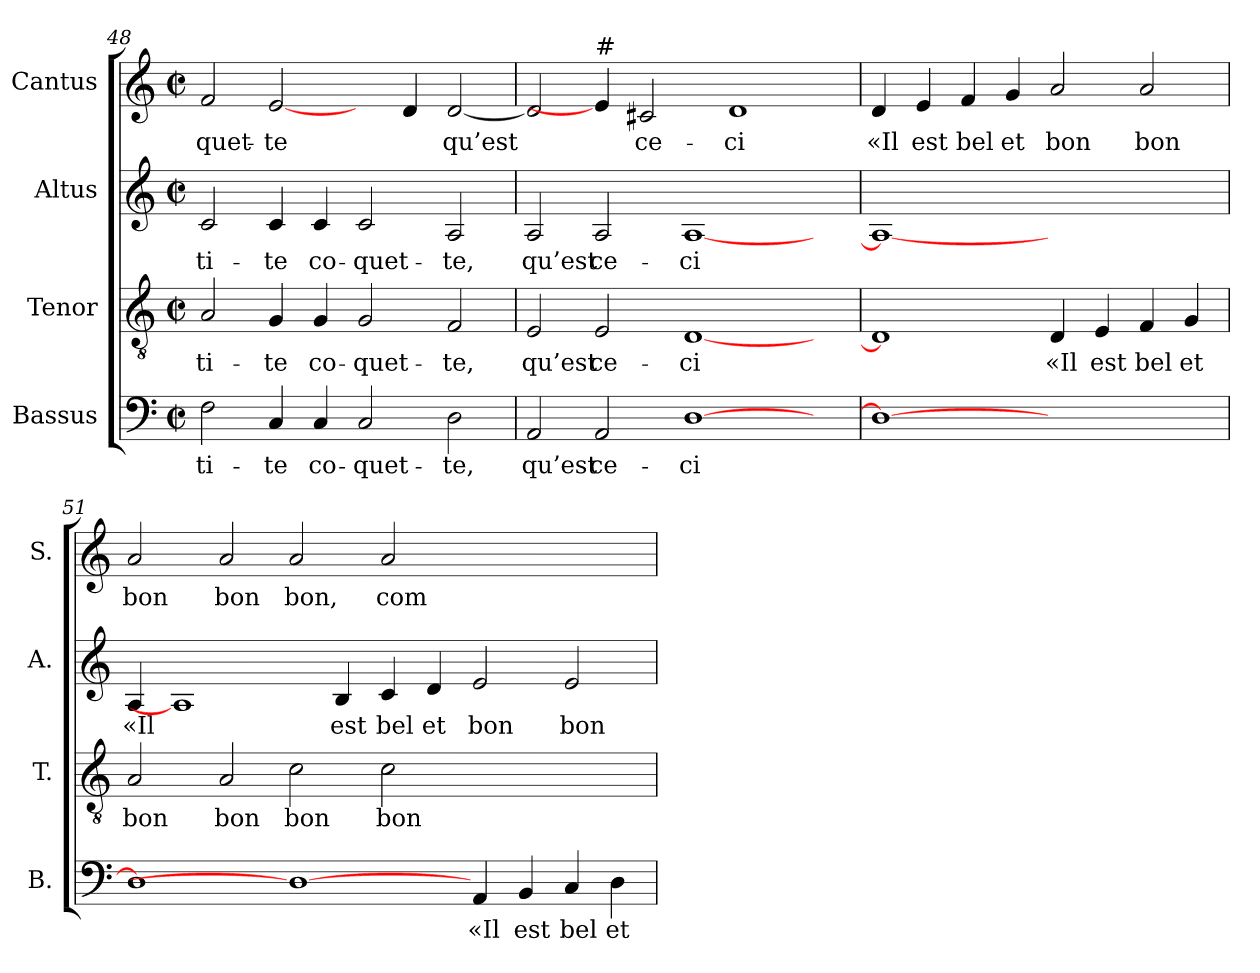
**kern	**text	**kern	**text	**kern	**text	**kern	**text
*part4	*part4	*part3	*part3	*part2	*part2	*part1	*part1
*staff4	*staff4	*staff3	*staff3	*staff2	*staff2	*staff1	*staff1
*I"Bassus	*	*I"Tenor	*	*I"Altus	*	*I"Cantus	*
*I'B.	*	*I'T.	*	*I'A.	*	*I'S.	*
*clefF4	*	*clefGv2	*	*clefG2	*	*clefG2	*
*	*	*ITrd7c12	*	*	*	*	*
*k[]	*	*k[]	*	*k[]	*	*k[]	*
*C:	*	*C:	*	*C:	*	*C:	*
*M2/2	*	*M2/2	*	*M2/2	*	*M2/2	*
*met(c|)	*	*met(c|)	*	*met(c|)	*	*met(c|)	*
=48	=48	=48	=48	=48	=48	=48	=48
!	!LO:LY:b:color=#000000	!	!	!	!	!	!
!	!	!	!LO:LY:b:color=#000000	!	!	!	!
!	!	!	!	!	!LO:LY:b:color=#000000	!	!
!	!	!	!	!	!	!	!LO:LY:b:color=#000000
2Fi\	-ti-	2AAi/	-ti-	2ci/	-ti-	2fi/	-quet-
!	!LO:LY:b:color=#000000	!	!	!	!	!	!
!	!	!	!LO:LY:b:color=#000000	!	!	!	!
!	!	!	!	!	!LO:LY:b:color=#000000	!	!
!	!	!	!	!	!	!	!LO:LY:b:color=#000000
4Ci/	-te	4GGi/	-te	4ci/	-te	[2ei/	-te
!	!LO:LY:b:color=#000000	!	!	!	!	!	!
!	!	!	!LO:LY:b:color=#000000	!	!	!	!
!	!	!	!	!	!LO:LY:b:color=#000000	!	!
4Ci/	co-	4GGi/	co-	4ci/	co-	.	.
!	!LO:LY:b:color=#000000	!	!	!	!	!	!
!	!	!	!LO:LY:b:color=#000000	!	!	!	!
!	!	!	!	!	!LO:LY:b:color=#000000	!	!
2Ci/	-quet-	2GGi/	-quet-	2ci/	-quet-	4ryy	.
.	.	.	.	.	.	4di/	.
!	!LO:LY:b:color=#000000	!	!	!	!	!	!
!	!	!	!LO:LY:b:color=#000000	!	!	!	!
!	!	!	!	!	!LO:LY:b:color=#000000	!	!
!	!	!	!	!	!	!	!LO:LY:b:color=#000000
2Di\	-te,	2FFi/	-te,	2Ai/	-te,	[<2di/	qu’est
!!LO:LB:g=z
=49	=49	=49	=49	=49	=49	=49	=49
!	!LO:LY:b:color=#000000	!	!	!	!	!	!
!	!	!	!LO:LY:b:color=#000000	!	!	!	!
!	!	!	!	!	!LO:LY:b:color=#000000	!	!
2AAi/	qu’est	2EEi/	qu’est	2Ai/	qu’est	2di/]	.
!	!LO:LY:b:color=#000000	!	!	!	!	!	!
!	!	!	!LO:LY:b:color=#000000	!	!	!	!
!	!	!	!	!	!	!LO:TX:a:t=#	!
!	!	!	!	!	!LO:LY:b:color=#000000	!	!
2AAi/	ce-	2EEi/	ce-	2Ai/	ce-	4ei/]	.
!	!	!	!	!	!	!	!LO:LY:b:color=#000000
.	.	.	.	.	.	2c#i/	ce-
!	!LO:LY:b:color=#000000	!	!	!	!	!	!
!	!	!	!LO:LY:b:color=#000000	!	!	!	!
!	!	!	!	!	!LO:LY:b:color=#000000	!	!
[>1Di	-ci	[<1DDi	-ci	[<1Ai	-ci	.	.
!	!	!	!	!	!	!	!LO:LY:b:color=#000000
.	.	.	.	.	.	1di	-ci
4ryy	.	4ryy	.	4ryy	.	.	.
=50	=50	=50	=50	=50	=50	=50	=50
!	!	!	!	!	!	!	!LO:LY:b:color=#000000
1Di_>	.	1DDi]	.	1Ai_<	.	4di/	«Il
!	!	!	!	!	!	!	!LO:LY:b:color=#000000
.	.	.	.	.	.	4ei/	est
!	!	!	!	!	!	!	!LO:LY:b:color=#000000
.	.	.	.	.	.	4fi/	bel
!	!	!	!	!	!	!	!LO:LY:b:color=#000000
.	.	.	.	.	.	4gi/	et
!	!	!	!LO:LY:b:color=#000000	!	!	!	!
!	!	!	!	!	!	!	!LO:LY:b:color=#000000
1ryy	.	4DDi/	«Il	1ryy	.	2ai/	bon
!	!	!	!LO:LY:b:color=#000000	!	!	!	!
.	.	4EEi/	est	.	.	.	.
!	!	!	!LO:LY:b:color=#000000	!	!	!	!
!	!	!	!	!	!	!	!LO:LY:b:color=#000000
.	.	4FFi/	bel	.	.	2ai/	bon
!	!	!	!LO:LY:b:color=#000000	!	!	!	!
.	.	4GGi/	et	.	.	.	.
=51	=51	=51	=51	=51	=51	=51	=51
!	!	!	!LO:LY:b:color=#000000	!	!	!	!
!	!	!	!	!	!LO:LY:b:color=#000000	!	!
!	!	!	!	!	!	!	!LO:LY:b:color=#000000
1Di]	.	2AAi/	bon	4Ai/	«Il	2ai/	bon
.	.	.	.	1Ai]	.	.	.
!	!	!	!LO:LY:b:color=#000000	!	!	!	!
!	!	!	!	!	!	!	!LO:LY:b:color=#000000
.	.	2AAi/	bon	.	.	2ai/	bon
!	!	!	!LO:LY:b:color=#000000	!	!	!	!
!	!	!	!	!	!	!	!LO:LY:b:color=#000000
1Di_	.	2Ci\	bon	.	.	2ai/	bon,
!	!	!	!	!	!LO:LY:b:color=#000000	!	!
.	.	.	.	4Bi/	est	.	.
!	!	!	!LO:LY:b:color=#000000	!	!	!	!
!	!	!	!	!	!LO:LY:b:color=#000000	!	!
!	!	!	!	!	!	!	!LO:LY:b:color=#000000
.	.	2Ci\	bon	4ci/	bel	2ai/	com-
!	!	!	!	!	!LO:LY:b:color=#000000	!	!
.	.	.	.	4di/	et	.	.
!	!LO:LY:b:color=#000000	!	!	!	!	!	!
!	!	!	!	!	!LO:LY:b:color=#000000	!	!
4AAi/	«Il	1ryy	.	2ei/	bon	1ryy	.
!	!LO:LY:b:color=#000000	!	!	!	!	!	!
4BBi/	est	.	.	.	.	.	.
!	!LO:LY:b:color=#000000	!	!	!	!	!	!
!	!	!	!	!	!LO:LY:b:color=#000000	!	!
4Ci/	bel	.	.	2ei/	bon	.	.
!	!LO:LY:b:color=#000000	!	!	!	!	!	!
4Di\	et	.	.	.	.	.	.
=	=	=	=	=	=	=	=
*-	*-	*-	*-	*-	*-	*-	*-
